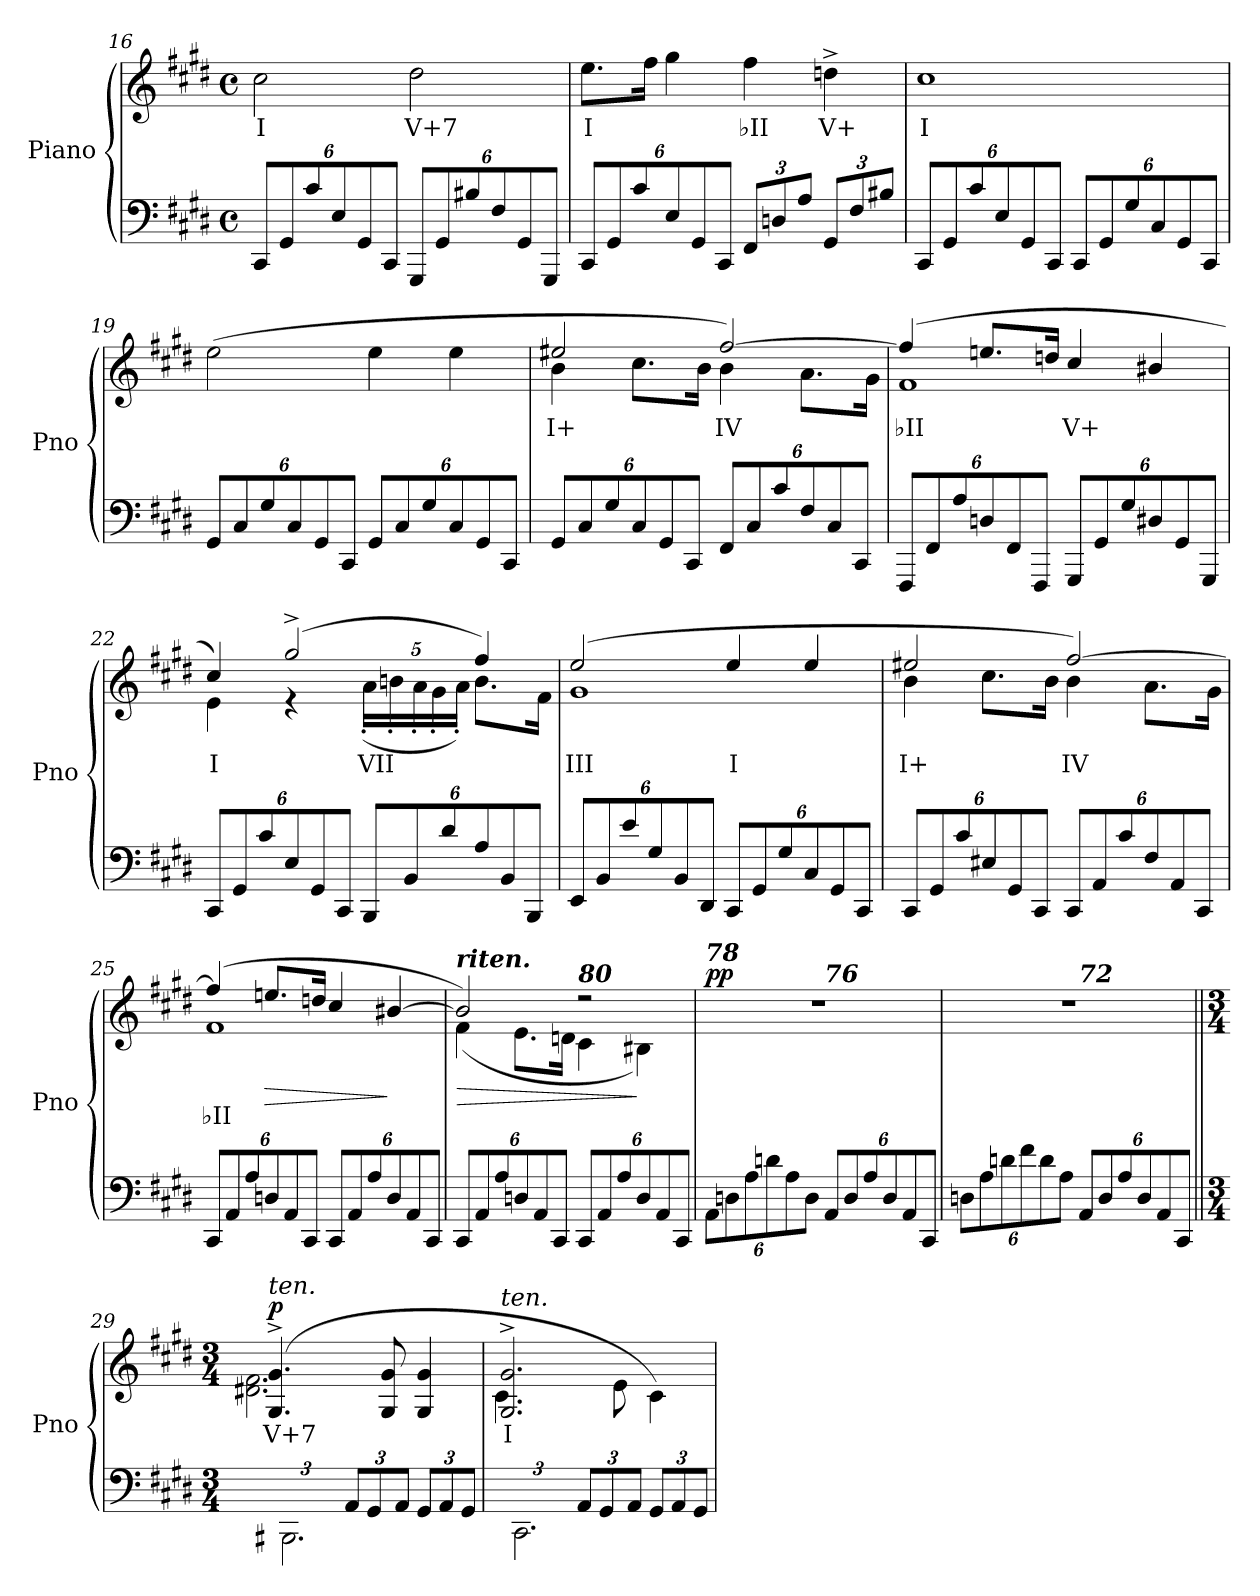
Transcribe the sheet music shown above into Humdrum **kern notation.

**kern	**kern	**text	**dynam
*part1	*part1	*part1	*part1
*staff2	*staff1	*staff1	*staff1/2
*I"Piano	*	*	*
*I'Pno	*	*	*
!!LO:LB:g=z
*clefF4	*clefG2	*	*
*k[f#c#g#d#]	*k[f#c#g#d#]	*	*
*M4/4	*M4/4	*	*
*met(c)	*met(c)	*	*
*Xbrackettup	*	*	*
=16	=16	=16	=16
!	!	!LO:LY:b	!
12CC#/L	2cc#\	I	.
12GG#/	.	.	.
12c#/	.	.	.
12E/	.	.	.
12GG#/	.	.	.
12CC#/J	.	.	.
!	!	!LO:LY:b	!
12GGG#/L	2dd#\	V+7	.
12GG#/	.	.	.
12B#X/	.	.	.
12F#/	.	.	.
12GG#/	.	.	.
12GGG#/J	.	.	.
=17	=17	=17	=17
!	!	!LO:LY:b	!
12CC#/L	8.ee\L	I	.
12GG#/	.	.	.
12c#/	.	.	.
.	16ff#\Jk	.	.
12E/	4gg#\	.	.
12GG#/	.	.	.
12CC#/J	.	.	.
!	!	!LO:LY:b	!
12FF#/L	4ff#\	♭II	.
12Dn/	.	.	.
12A/J	.	.	.
!	!	!LO:LY:b	!
12GG#/L	4ddn^\	V+	.
12F#/	.	.	.
12B#X/J	.	.	.
=18	=18	=18	=18
!	!	!LO:LY:b	!
12CC#/L	1cc#	I	.
12GG#/	.	.	.
12c#/	.	.	.
12E/	.	.	.
12GG#/	.	.	.
12CC#/J	.	.	.
12CC#/L	.	.	.
12GG#/	.	.	.
12G#/	.	.	.
12C#/	.	.	.
12GG#/	.	.	.
12CC#/J	.	.	.
!!LO:LB:g=z
=19	=19	=19	=19
12GG#/L	(>2ee\	.	.
12C#/	.	.	.
12G#/	.	.	.
12C#/	.	.	.
12GG#/	.	.	.
12CC#/J	.	.	.
12GG#/L	4ee\	.	.
12C#/	.	.	.
12G#/	.	.	.
12C#/	4ee\	.	.
12GG#/	.	.	.
12CC#/J	.	.	.
!!LO:PB:g=z
=20	=20	=20	=20
*	*^	*	*
!	!	!	!LO:LY:b	!
12GG#/L	2ee#X/	4b\	I+	.
12C#/	.	.	.	.
12G#/	.	.	.	.
12C#/	.	8.cc#\L	.	.
12GG#/	.	.	.	.
12CC#/J	.	.	.	.
.	.	16b\Jk	.	.
!	!	!	!LO:LY:b	!
12FF#/L	[2ff#/)	4b\	IV	.
12C#/	.	.	.	.
12c#/	.	.	.	.
12F#/	.	8.a\L	.	.
12C#/	.	.	.	.
12CC#/J	.	.	.	.
.	.	16g#\Jk	.	.
=21	=21	=21	=21	=21
!	!	!	!LO:LY:b	!
12FFF#/L	(>4ff#/]	1f#	♭II	.
12FF#/	.	.	.	.
12A/	.	.	.	.
12Dn/	8.een/L	.	.	.
12FF#/	.	.	.	.
12FFF#/J	.	.	.	.
.	16ddn/Jk	.	.	.
!	!	!	!LO:LY:b	!
12GGG#/L	4cc#/	.	V+	.
12GG#/	.	.	.	.
12G#/	.	.	.	.
12D#X/	4b#X/	.	.	.
12GG#/	.	.	.	.
12GGG#/J	.	.	.	.
!!LO:LB:g=z	!!
=22	=22	=22	=22	=22
!	!	!	!LO:LY:b	!
12CC#/L	4cc#/)	4e\	I	.
12GG#/	.	.	.	.
12c#/	.	.	.	.
12E/	(>2gg#^/	4r	.	.
12GG#/	.	.	.	.
12CC#/J	.	.	.	.
*	*	*Xbrackettup	*	*
!	!	!	!LO:LY:b	!
12BBB/L	.	(>20a'\LL	VII	.
.	.	20bn'\	.	.
12BB/	.	.	.	.
.	.	20a'\	.	.
.	.	20g#'\	.	.
12d#/	.	.	.	.
.	.	20a'\JJ)	.	.
12A/	4ff#/)	8.b\L	.	.
12BB/	.	.	.	.
12BBB/J	.	.	.	.
.	.	16f#\Jk	.	.
!!LO:LB:g=z	!!
=23	=23	=23	=23	=23
!	!	!	!LO:LY:b	!
12EE/L	(>2ee/	1g#	III	.
12BB/	.	.	.	.
12e/	.	.	.	.
12G#/	.	.	.	.
12BB/	.	.	.	.
12DD#/J	.	.	.	.
!	!	!	!LO:LY:b	!
12CC#/L	4ee/	.	I	.
12GG#/	.	.	.	.
12G#/	.	.	.	.
12C#/	4ee/	.	.	.
12GG#/	.	.	.	.
12CC#/J	.	.	.	.
!!LO:LB:g=z	!!
=24	=24	=24	=24	=24
!	!	!	!LO:LY:b	!
12CC#/L	2ee#X/	4b\	I+	.
12GG#/	.	.	.	.
12c#/	.	.	.	.
12E#X/	.	8.cc#\L	.	.
12GG#/	.	.	.	.
12CC#/J	.	.	.	.
.	.	16b\Jk	.	.
!	!	!	!LO:LY:b	!
12CC#/L	[2ff#/)	4b\	IV	.
12AA/	.	.	.	.
12c#/	.	.	.	.
12F#/	.	8.a\L	.	.
12AA/	.	.	.	.
12CC#/J	.	.	.	.
.	.	16g#\Jk	.	.
=25	=25	=25	=25	=25
!	!	!	!LO:LY:b	!
12CC#/L	(>4ff#/]	1f#	♭II	.
12AA/	.	.	.	.
12A/	.	.	.	.
!	!	!	!	!LO:HP:b
12Dn/	8.een/L	.	.	>
12AA/	.	.	.	.
12CC#/J	.	.	.	.
.	16ddn/Jk	.	.	.
12CC#/L	4cc#/	.	.	.
12AA/	.	.	.	.
12A/	.	.	.	.
12D/	[4b#X/	.	.	]
12AA/	.	.	.	.
12CC#/J	.	.	.	.
=26	=26	=26	=26	=26
!	!LO:TX:a:Bi:t=riten.	!	!	!
!	!	!	!	!LO:HP:b
12CC#/L	2b#/])	(>4f#\	.	>
12AA/	.	.	.	.
12A/	.	.	.	.
12Dn/	.	8.e\L	.	.
12AA/	.	.	.	.
12CC#/J	.	.	.	.
.	.	16dn\Jk	.	.
!	!LO:TX:a:Bi:t=80	!	!	!
12CC#/L	2r	4c#\	.	.
12AA/	.	.	.	.
12A/	.	.	.	.
12D/	.	4B#X\)	.	]
12AA/	.	.	.	.
12CC#/J	.	.	.	.
!!LO:LB:g=z	!!
=27	=27	=27	=27	=27
!	!LO:TX:a:Bi:t=78	!	!	!
!	!	!	!	!LO:DY:b=2
12AA\L	1r	2ryy	.	pp
12Dn\	.	.	.	.
12A\	.	.	.	.
12dn\	.	.	.	.
12A\	.	.	.	.
12D\J	.	.	.	.
!	!	!LO:TX:a:Bi:t=76	!	!
12AA/L	.	2ryy	.	.
12D/	.	.	.	.
12A/	.	.	.	.
12D/	.	.	.	.
12AA/	.	.	.	.
12CC#/J	.	.	.	.
=28	=28	=28	=28	=28
12Dn\L	1r	2ryy	.	.
12A\	.	.	.	.
12dn\	.	.	.	.
12f#\	.	.	.	.
12d\	.	.	.	.
12A\J	.	.	.	.
!	!	!LO:TX:a:Bi:t=72	!	!
12AA/L	.	2ryy	.	.
12D/	.	.	.	.
12A/	.	.	.	.
12D/	.	.	.	.
12AA/	.	.	.	.
12CC#/J	.	.	.	.
=29||	=29||	=29||	=29||	=29||
*M3/4	*M3/4	*	*	*
*^	*	*	*	*
!	!	!LO:TX:a:i:t=ten.	!	!	!
!	!	!	!	!LO:LY:b	!LO:DY:b
12BBB#X/Lyy	2.BBB#\	(>4.G#/^ 4.g#/^	2.d#X\ 2.f#\	V+7	p
12FF##X/	.	.	.	.	.
12GG#/J	.	.	.	.	.
12AA/L	.	.	.	.	.
12GG#/	.	.	.	.	.
.	.	8G#/ 8g#/	.	.	.
12AA/J	.	.	.	.	.
12GG#/L	.	4G#/ 4g#/	.	.	.
12AA/	.	.	.	.	.
12GG#/J	.	.	.	.	.
!!LO:PB:g=z	!!
=30	=30	=30	=30	=30	=30
!	!	!LO:TX:a:i:t=ten.	!	!	!
!	!	!	!	!LO:LY:b	!
12CC#/Lyy	2.CC#\	2.G#/^ 2.g#/^	4.c#\	I	.
12FF##X/	.	.	.	.	.
12GG#/J	.	.	.	.	.
12AA/L	.	.	.	.	.
12GG#/	.	.	.	.	.
.	.	.	8e\	.	.
12AA/J	.	.	.	.	.
12GG#/L	.	.	4c#\)	.	.
12AA/	.	.	.	.	.
12GG#/J	.	.	.	.	.
*v	*v	*	*	*	*
*	*v	*v	*	*
=	=	=	=
*-	*-	*-	*-
